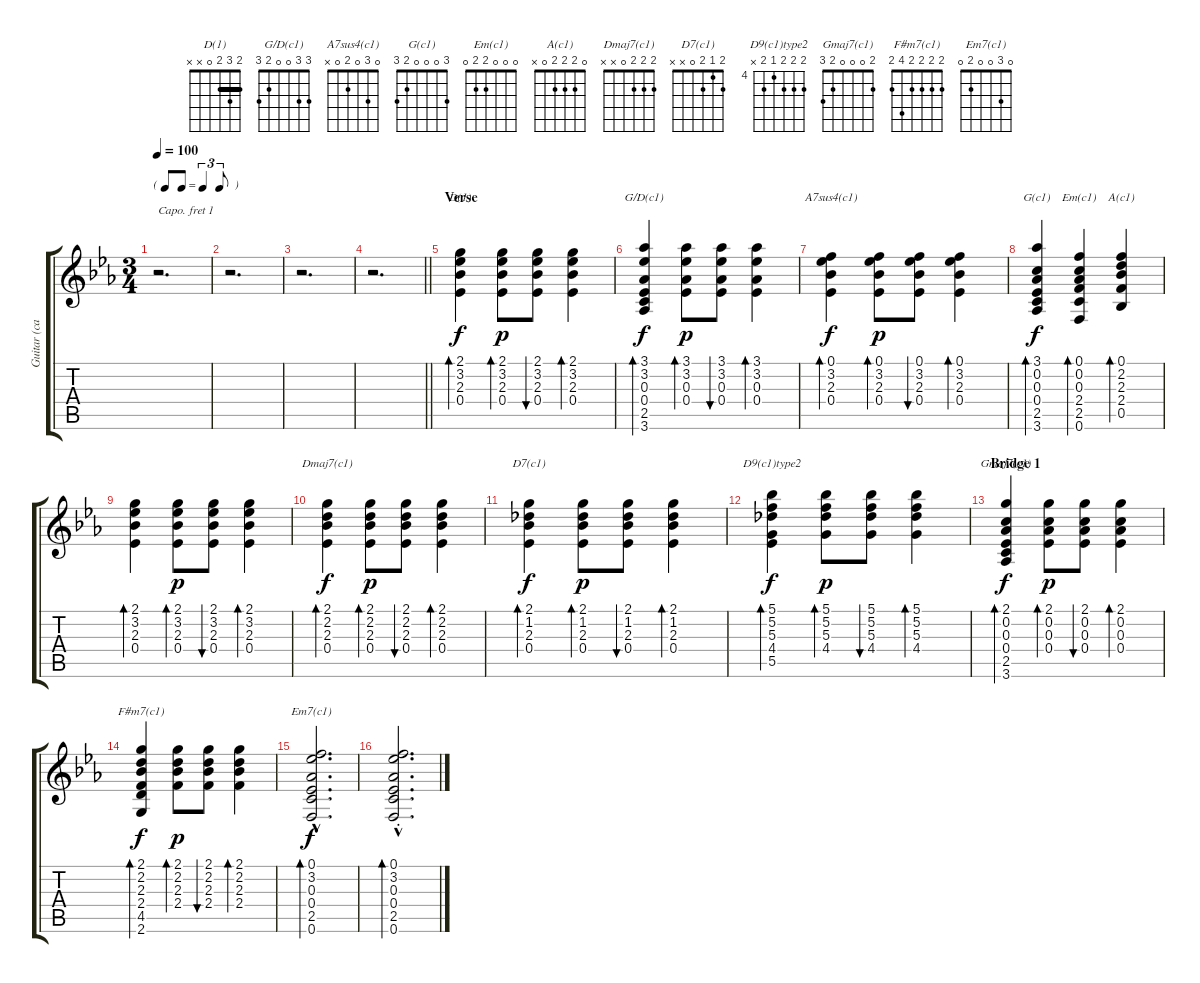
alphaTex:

\track ("Guitar (capo1) - Frey/Felder" "Guitar (ca") {instrument acousticguitarsteel}
\staff {score tabs}
\capo 1
\tuning (E4 B3 G3 D3 A2 E2) {hide}
\chord ("D(1)" 2 3 2 0 x x) {barre 2}
\chord ("G/D(c1)" 3 3 0 0 2 3) {barre 0}
\chord ("A7sus4(c1)" 0 3 0 2 0 x)
\chord ("G(c1)" 3 0 0 0 2 3)
\chord ("Em(c1)" 0 0 0 2 2 0)
\chord ("A(c1)" 0 2 2 2 0 x)
\chord ("Dmaj7(c1)" 2 2 2 0 x x) {barre 0}
\chord ("D7(c1)" 2 1 2 0 x x)
\chord ("D9(c1)type2" 5 5 5 4 5 x) {firstfret 4 barre 0}
\chord ("Gmaj7(c1)" 2 0 0 0 2 3)
\chord ("F#m7(c1)" 2 2 2 2 4 2) {barre 0}
\chord ("Em7(c1)" 0 3 0 0 2 0)
\ts (3 4)
\tf triplet8th
\tempo 100
\clef g2
\ks eb
r.2{d dy f} |
r.2{d} |
r.2{d} |
\barLineRight lightlight
r.2{d} |
\section ("" "Verse")
(2.1 3.2 2.3 0.4).4{bd 30 ch "D(1)"} (2.1 3.2 2.3 0.4).8{bd 30 dy p} (2.1 3.2 2.3 0.4).8{bu 30} (2.1 3.2 2.3 0.4).4{bd 30} |
(3.1 3.2 0.3 0.4 2.5 3.6).4{bd 30 ch "G/D(c1)" dy f} (3.1 3.2 0.3 0.4).8{bd 30 dy p} (3.1 3.2 0.3 0.4).8{bu 30} (3.1 3.2 0.3 0.4).4{bd 30} |
(0.1 3.2 2.3 0.4).4{bd 30 ch "A7sus4(c1)" dy f} (0.1 3.2 2.3 0.4).8{bd 30 dy p} (0.1 3.2 2.3 0.4).8{bu 30} (0.1 3.2 2.3 0.4).4{bd 30} |
(3.1 0.2 0.3 0.4 2.5 3.6).4{bd 120 ch "G(c1)" dy f} (0.1 0.2 0.3 2.4 2.5 0.6).4{bd 120 ch "Em(c1)"} (0.1 2.2 2.3 2.4 0.5).4{bd 120 ch "A(c1)"} |
(2.1 3.2 2.3 0.4).4{bd 30} (2.1 3.2 2.3 0.4).8{bd 30 dy p} (2.1 3.2 2.3 0.4).8{bu 30} (2.1 3.2 2.3 0.4).4{bd 30} |
(2.1 2.2 2.3 0.4).4{bd 30 ch "Dmaj7(c1)" dy f} (2.1 2.2 2.3 0.4).8{bd 30 dy p} (2.1 2.2 2.3 0.4).8{bu 30} (2.1 2.2 2.3 0.4).4{bd 30} |
(2.1 1.2 2.3 0.4).4{bd 30 ch "D7(c1)" dy f} (2.1 1.2 2.3 0.4).8{bd 30 dy p} (2.1 1.2 2.3 0.4).8{bu 30} (2.1 1.2 2.3 0.4).4{bd 30} |
(5.1 5.2 5.3 4.4 5.5).4{bd 30 ch "D9(c1)type2" dy f} (5.1 5.2 5.3 4.4).8{bd 30 dy p} (5.1 5.2 5.3 4.4).8{bu 30} (5.1 5.2 5.3 4.4).4{bd 30} |
\section ("" "Bridge 1")
(2.1 0.2 0.3 0.4 2.5 3.6).4{bd 30 ch "Gmaj7(c1)" dy f} (2.1 0.2 0.3 0.4).8{bd 30 dy p} (2.1 0.2 0.3 0.4).8{bu 30} (2.1 0.2 0.3 0.4).4{bd 30} |
(2.1 2.2 2.3 2.4 4.5 2.6).4{bd 30 ch "F#m7(c1)" dy f} (2.1 2.2 2.3 2.4).8{bd 30 dy p} (2.1 2.2 2.3 2.4).8{bu 30} (2.1 2.2 2.3 2.4).4{bd 30} |
(0.1{hac} 3.2{hac} 0.3{hac} 0.4{hac} 2.5{hac} 0.6{hac}).2{d bd 30 ch "Em7(c1)" dy f} |
(0.1{hac st} 3.2{hac st} 0.3{hac st} 0.4{hac st} 2.5{hac st} 0.6{hac st}).2{d bd 30}
